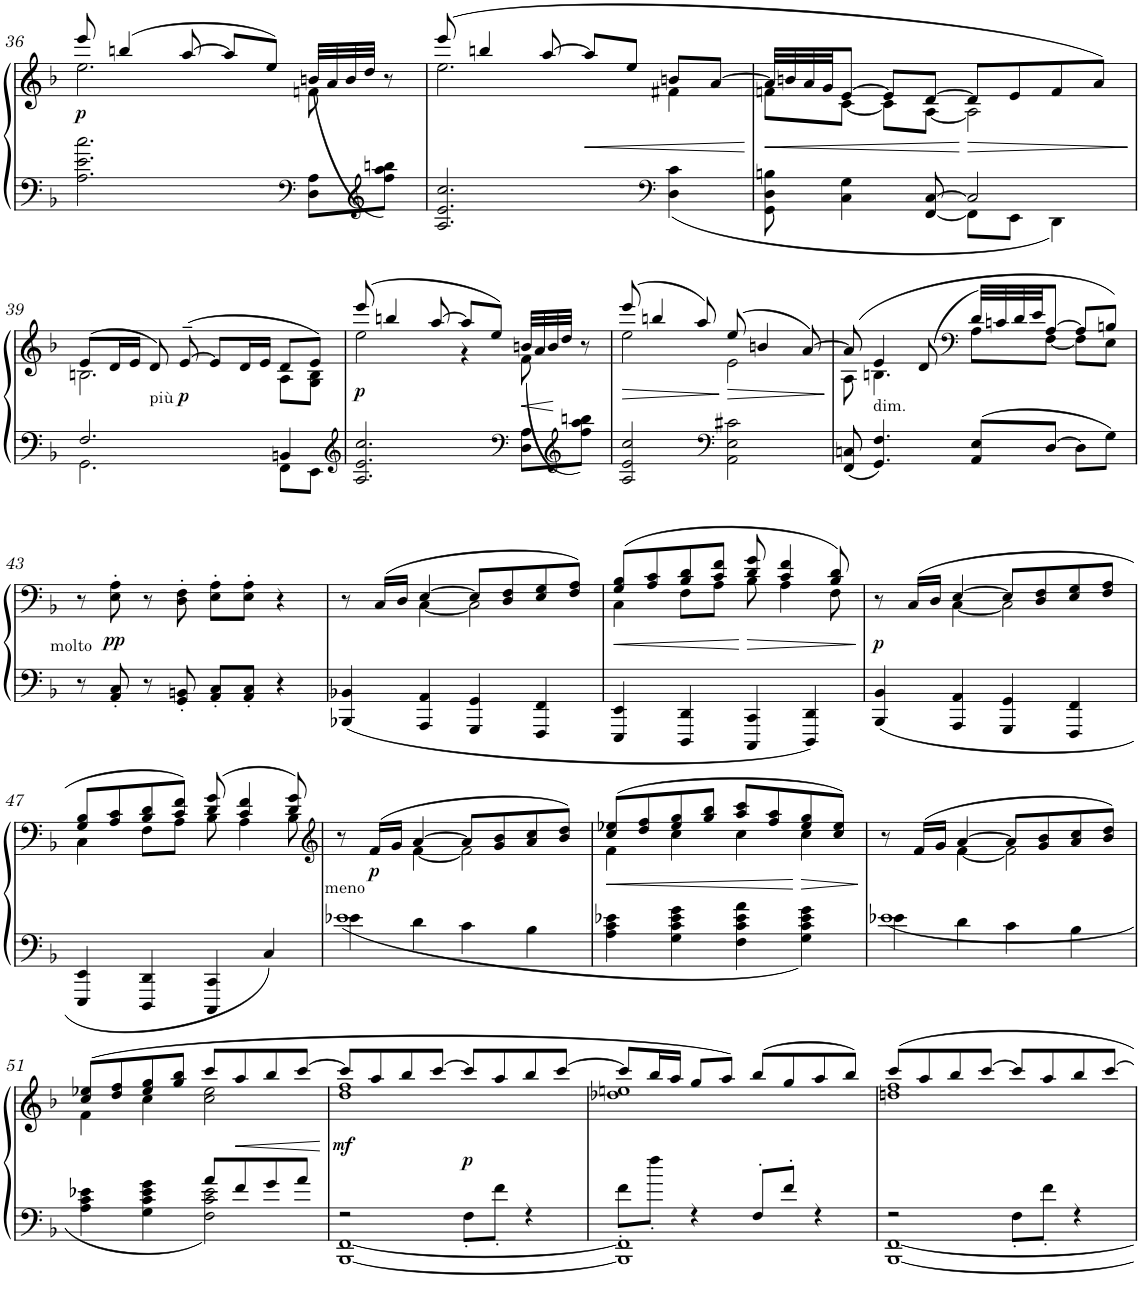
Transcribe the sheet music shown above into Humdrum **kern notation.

**kern	**kern	**dynam
*part1	*part1	*part1
*staff2	*staff1	*staff1/2
*I"Piano	*	*
*I'Pno.	*	*
!!LO:PB:g=z
*clefF4	*clefG2	*
*k[b-]	*k[b-]	*
*M4/4	*M4/4	*
*met(c)	*met(c)	*
=36	=36	=36
*	*^	*
!	!	!	!LO:DY:b
2.A\ 2.e\ 2.cc\	8eee/	2.ee\	p
.	(4bbn/	.	.
.	[8aa/	.	.
.	8aa/L]	.	.
.	8ee/J)	.	.
*clefF4	*	*	*
8D\ 8A\L	(<32bn/LLL	8fn\	.
.	32a/	.	.
.	32b/	.	.
.	32dd/JJJ	.	.
*clefG2	*	*	*
8ff\ 8aa\ 8bbn\J)	8r	8ryy	.
=37	=37	=37	=37
2.A/ 2.e/ 2.cc/	(8eee/	2.ee\	.
.	4bbn/	.	.
.	[8aa/	.	.
!	!	!	!LO:HP:b
.	8aa/L]	.	<
.	8ee/J	.	.
*clefF4	*	*	*
4D\ 4c\	8bn/L	4f#X\	.
.	[8a/J	.	.
*	*v	*v	*
.	.	[
=38	=38	=38
*^	*	*
!	!	!	!LO:HP:b
*	*	*^	*
8GG\ 8D\ 8Bn\	2ryy	32a/LLL]	8fn\L	<
.	.	32bn/	.	.
.	.	32a/	.	.
.	.	32g/JJ	.	.
4C\ 4G\	.	[8e/J	[8c\J	.
.	.	8e/L]	8c\L]	.
[8FF/ [8C/	.	[8d/J	[8A\J	.
!	!	!	!	!LO:HP:n=1:b
2C/]	8FF\L]	8d/L]	2A\]	[ >
.	8EE\J	8e/	.	.
.	4DD\	8f/	.	.
.	.	8a/J)	.	.
*v	*v	*	*	*
*	*v	*v	*
.	.	]
!!LO:LB:g=z
=39	=39	=39
*^	*^	*
2.F/	2.GG\	(8e/L	2.Bn\	.
.	.	16d/L	.	.
.	.	16e/JJ	.	.
!	!	!LO:TX:b:t=più	!	!
.	.	8d/)	.	.
!	!	!	!	!LO:DY:b
.	.	([8e~/	.	p
.	.	8e/L]	.	.
.	.	16d/L	.	.
.	.	16e/JJ	.	.
4BBn/	8FF\L	8d/L	8A\L	.
.	8EE\J	8e/J)	8G\ 8B\J	.
*v	*v	*	*	*
=40	=40	=40	=40
*clefG2	*	*	*
*^	*	*	*
!	!	!	!	!LO:DY:b
*v	*v	*	*	*
2.A/ 2.e/ 2.cc/	(8eee/	2ee\	p
.	4bbn/	.	.
.	[8aa/	.	.
.	8aa/L]	4r	.
.	8ee/J)	.	.
*clefF4	*	*	*
!	!	!	!LO:HP:b
8D\ 8A\L	(<32bn/LLL	8f\	<
.	32a/	.	.
.	32b/	.	.
.	32dd/JJJ	.	[
*clefG2	*	*	*
8ff\ 8aa\ 8bbn\J)	8r	8ryy	.
=41	=41	=41	=41
!	!	!	!LO:HP:b
2A/ 2e/ 2cc/	(8eee/	2ee\	>
.	4bbn/	.	.
.	8aa/)	.	.
*clefF4	*	*	*
!	!	!	!LO:HP:n=1:b
2AA\ 2E\ 2c#X\	(8ee/	2e\	] >
.	4bn/	.	.
.	[8a/)	.	.
*	*v	*v	*
.	.	]
=42	=42	=42
*	*^	*
8FF/ 8Cn/	(8a/]	8A\	.
!LO:TX:a:t=dim.	!	!	!
4.GG/ 4.F/	4e/	4.Bn\	.
.	(8d/	.	.
*	*clefF4	*	*
8AA/ 8E/L	32d/LLL)	8A\L	.
.	32cn/	.	.
.	32d/	.	.
.	32e/JJ	.	.
[8D/J	[8A/J	[8F\J	.
8D\L]	8A/L]	8F\L]	.
8G\J	8Bn/J)	8E\J	.
!!LO:LB:g=z
=43	=43	=43	=43
!	!LO:TX:b:t=molto	!	!
*	*v	*v	*
8r	8r	.
!	!	!LO:DY:b
8AA/' 8C/'	8E\' 8A\'	pp
8r	8r	.
8GG/' 8BBn/'	8D\' 8F\'	.
8AA/' 8C/'L	8E\' 8A\'L	.
8AA/' 8C/'J	8E\' 8A\'J	.
4r	4r	.
=44	=44	=44
*	*^	*
4BBB-X/ 4BB-X/	8r	4ryy	.
.	(16C/LL	.	.
.	16D/JJ	.	.
4AAA/ 4AA/	[4E/	[4C\	.
4GGG/ 4GG/	8E/L]	2C\]	.
.	8D/ 8F/	.	.
4FFF/ 4FF/	8E/ 8G/	.	.
.	8F/ 8A/J)	.	.
=45	=45	=45	=45
!	!	!	!LO:HP:b
4EEE/ 4EE/	(8G/ 8B-/L	4C\	<
.	8A/ 8c/	.	.
4DDD/ 4DD/	8B-/ 8d/	8F\L	.
.	8c/ 8f/J	8A\J	.
!	!	!	!LO:HP:n=1:b
4CCC/ 4CC/	8d/ 8g/	8B-\	[ >
.	4c/ 4f/	4A\	.
4DDD/ 4DD/	.	.	.
.	8B-/ 8d/)	8F\	.
*	*v	*v	*
.	.	]
=46	=46	=46
*	*^	*
!	!	!	!LO:DY:b
4BBB-/ 4BB-/	8r	4ryy	p
.	(16C/LL	.	.
.	16D/JJ	.	.
4AAA/ 4AA/	[4E/	[4C\	.
4GGG/ 4GG/	8E/L]	2C\]	.
.	8D/ 8F/	.	.
4FFF/ 4FF/	8E/ 8G/	.	.
.	8F/ 8A/J	.	.
!!LO:LB:g=z	!!
=47	=47	=47	=47
4EEE/ 4EE/	8G/ 8B-/L	4C\	.
.	8A/ 8c/	.	.
4DDD/ 4DD/	8B-/ 8d/	8F\L	.
.	8c/ 8f/J)	8A\J	.
4CCC/ 4CC/	(8d/ 8g/	8B-\	.
.	4c/ 4f/	4A\	.
4C/	.	.	.
.	8d/ 8g/)	8B-\	.
=48	=48	=48	=48
*	*clefG2	*	*
*^	*	*	*
!LO:TX:a:t=meno	!	!	!	!
1e-X	4e-X\	8r	4ryy	.
!	!	!	!	!LO:DY:b
.	.	(16f/LL	.	p
.	.	16g/JJ	.	.
.	4d\	[4a/	[4f\	.
.	4c\	8a/L]	2f\]	.
.	.	8g/ 8b-/	.	.
.	4B-\	8a/ 8cc/	.	.
.	.	8b-/ 8dd/J)	.	.
*v	*v	*	*	*
=49	=49	=49	=49
!	!	!	!LO:HP:b
4A\ 4c\ 4e-X\	(8cc/ 8ee-X/L	4f\	<
.	8dd/ 8ff/	.	.
4G\ 4c\ 4e-\ 4g\	8ee-/ 8gg/	4cc\	.
.	8gg/ 8bb-/J	.	.
4F\ 4c\ 4e-\ 4a\	8aa/ 8ccc/L	4cc\	.
.	8ff/ 8aa/	.	.
!	!	!	!LO:HP:n=1:b
4G\ 4c\ 4e-\ 4g\	8ee-/ 8gg/	4cc\	[ >
.	8cc/ 8ee-/J)	.	.
*	*v	*v	*
.	.	]
=50	=50	=50
*^	*^	*
1e-X	4e-X\	8r	4ryy	.
.	.	(16f/LL	.	.
.	.	16g/JJ	.	.
.	4d\	[4a/	[4f\	.
.	4c\	8a/L]	2f\]	.
.	.	8g/ 8b-/	.	.
.	4B-\	8a/ 8cc/	.	.
.	.	8b-/ 8dd/J)	.	.
!!LO:LB:g=z	!!
=51	=51	=51	=51	=51
4A\ 4c\ 4e-X\	2ryy	(8cc/ 8ee-X/L	4f\	.
.	.	8dd/ 8ff/	.	.
4G\ 4c\ 4e-\ 4g\	.	8ee-/ 8gg/	4cc\	.
.	.	8gg/ 8bb-/J	.	.
8a/L	2F\ 2c\ 2e-\	8ccc/L	2cc\ 2ee-\	.
!	!	!	!	!LO:HP:b
8f/	.	8aa/	.	<
8g/	.	8bb-/	.	.
8a/J	.	[8ccc/J	.	.
*v	*v	*	*	*
*	*v	*v	*
.	.	[
=52	=52	=52
*^	*^	*
!	!	!	!	!LO:DY:b
2r	[1BBB- [1FF	8ccc/L]	1dd 1ff	mf
.	.	8aa/	.	.
.	.	8bb-/	.	.
.	.	[8ccc/J	.	.
!	!	!	!	!LO:DY:a=2
8F'\L	.	8ccc/L]	.	p
8f'\J	.	8aa/	.	.
4r	.	8bb-/	.	.
.	.	[8ccc/J	.	.
=53	=53	=53	=53	=53
8f'\L	1BBB-] 1FF]	8ccc/L]	1dd-X 1een	.
8ff'\J	.	16bb-/L	.	.
.	.	16aa/JJ	.	.
4r	.	8gg/L	.	.
.	.	8aa/J)	.	.
8F'/L	.	(8bb-/L	.	.
8f'/J	.	8gg/	.	.
4r	.	8aa/	.	.
.	.	8bb-/J)	.	.
=54	=54	=54	=54	=54
2r	[1BBB- [1FF	8ccc/L	1ddn 1ff	.
.	.	8aa/	.	.
.	.	8bb-/	.	.
.	.	[8ccc/J	.	.
8F'\L	.	8ccc/L]	.	.
8f'\J	.	8aa/	.	.
4r	.	8bb-/	.	.
.	.	[8ccc/J	.	.
*v	*v	*	*	*
*	*v	*v	*
=	=	=
*-	*-	*-
